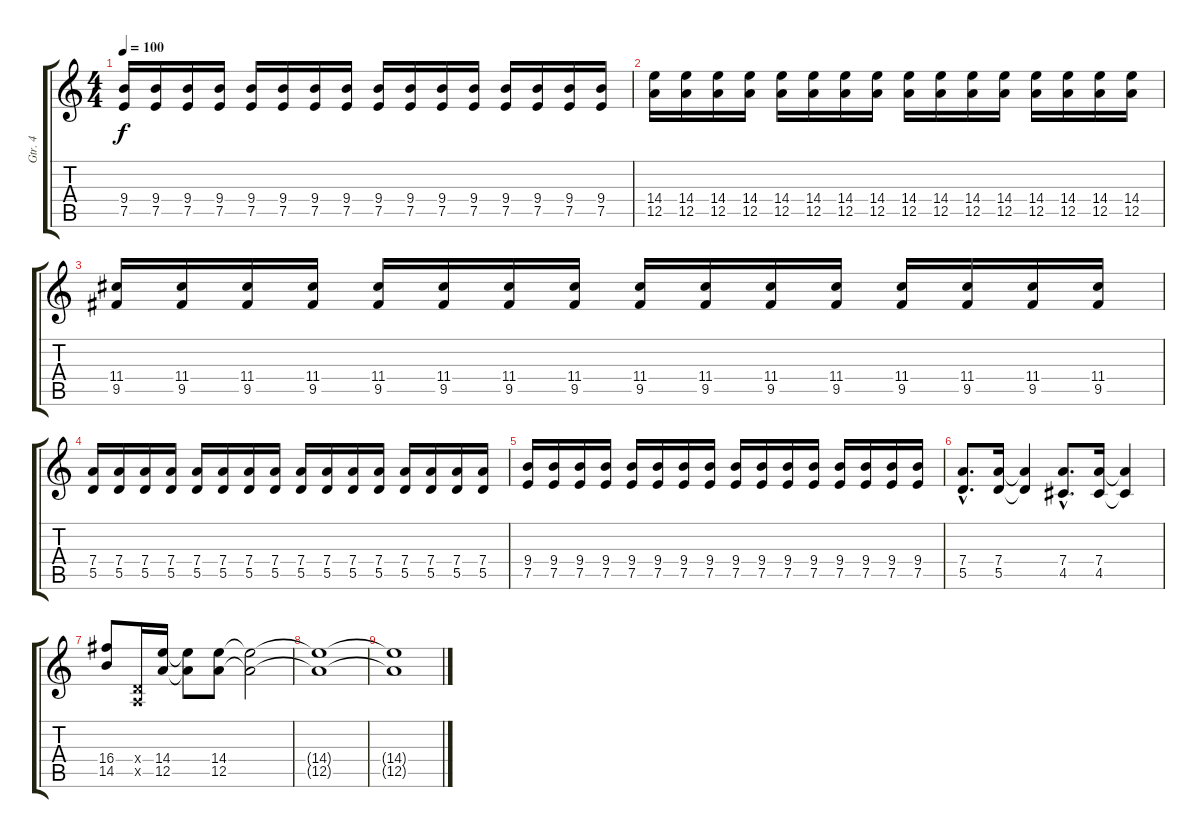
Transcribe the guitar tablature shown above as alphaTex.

\track ("Gtr. 4" "Gtr. 4") {instrument distortionguitar}
\staff {score tabs}
\tuning (E4 B3 G3 D3 A2 E2) {hide}
\ts (4 4)
\tempo 100
\clef g2
\ks c
(9.4 7.5).16{dy f} (9.4 7.5).16 (9.4 7.5).16 (9.4 7.5).16 (9.4 7.5).16 (9.4 7.5).16 (9.4 7.5).16 (9.4 7.5).16 (9.4 7.5).16 (9.4 7.5).16 (9.4 7.5).16 (9.4 7.5).16 (9.4 7.5).16 (9.4 7.5).16 (9.4 7.5).16 (9.4 7.5).16 |
(14.4 12.5).16 (14.4 12.5).16 (14.4 12.5).16 (14.4 12.5).16 (14.4 12.5).16 (14.4 12.5).16 (14.4 12.5).16 (14.4 12.5).16 (14.4 12.5).16 (14.4 12.5).16 (14.4 12.5).16 (14.4 12.5).16 (14.4 12.5).16 (14.4 12.5).16 (14.4 12.5).16 (14.4 12.5).16 |
(11.4 9.5).16 (11.4 9.5).16 (11.4 9.5).16 (11.4 9.5).16 (11.4 9.5).16 (11.4 9.5).16 (11.4 9.5).16 (11.4 9.5).16 (11.4 9.5).16 (11.4 9.5).16 (11.4 9.5).16 (11.4 9.5).16 (11.4 9.5).16 (11.4 9.5).16 (11.4 9.5).16 (11.4 9.5).16 |
(7.4 5.5).16 (7.4 5.5).16 (7.4 5.5).16 (7.4 5.5).16 (7.4 5.5).16 (7.4 5.5).16 (7.4 5.5).16 (7.4 5.5).16 (7.4 5.5).16 (7.4 5.5).16 (7.4 5.5).16 (7.4 5.5).16 (7.4 5.5).16 (7.4 5.5).16 (7.4 5.5).16 (7.4 5.5).16 |
(9.4 7.5).16 (9.4 7.5).16 (9.4 7.5).16 (9.4 7.5).16 (9.4 7.5).16 (9.4 7.5).16 (9.4 7.5).16 (9.4 7.5).16 (9.4 7.5).16 (9.4 7.5).16 (9.4 7.5).16 (9.4 7.5).16 (9.4 7.5).16 (9.4 7.5).16 (9.4 7.5).16 (9.4 7.5).16 |
(7.4{hac} 5.5{hac}).8{d} (7.4 5.5).16 (7.4{t} 5.5{t}).4 (7.4{hac} 4.5{hac}).8{d} (7.4 4.5).16 (7.4{t} 4.5{t}).4 |
(16.4 14.5).8 (0.4{x} 0.5{x}).16 (14.4 12.5).16 (14.4{t} 12.5{t}).8 (14.4 12.5).8 (14.4{t} 12.5{t}).2 |
(14.4{t} 12.5{t}).1 |
(14.4{t} 12.5{t}).1
